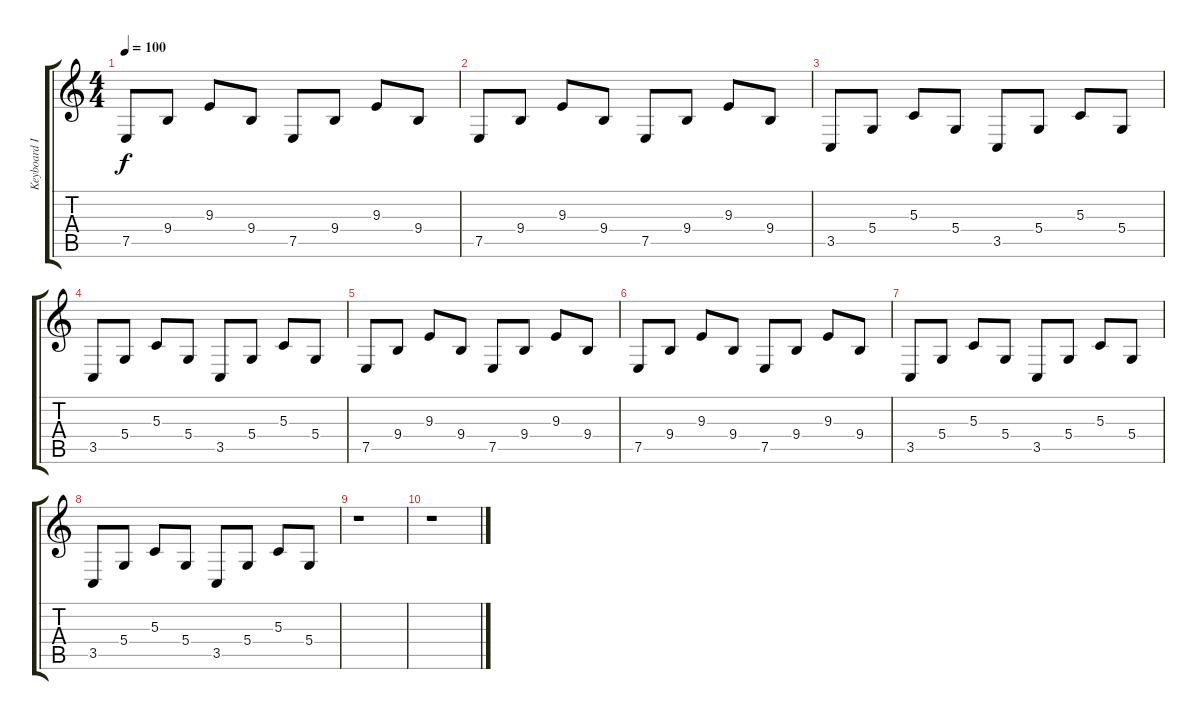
\track ("Keyboard II" "Keyboard I") {instrument pizzicatostrings}
\staff {score tabs}
\tuning (E4 B3 G3 D3 A2 E2) {hide}
\ts (4 4)
\tempo 100
\clef g2
\ks c
7.5.8{dy f} 9.4.8 9.3.8 9.4.8 7.5.8 9.4.8 9.3.8 9.4.8 |
7.5.8 9.4.8 9.3.8 9.4.8 7.5.8 9.4.8 9.3.8 9.4.8 |
3.5.8 5.4.8 5.3.8 5.4.8 3.5.8 5.4.8 5.3.8 5.4.8 |
3.5.8 5.4.8 5.3.8 5.4.8 3.5.8 5.4.8 5.3.8 5.4.8 |
7.5.8 9.4.8 9.3.8 9.4.8 7.5.8 9.4.8 9.3.8 9.4.8 |
7.5.8 9.4.8 9.3.8 9.4.8 7.5.8 9.4.8 9.3.8 9.4.8 |
3.5.8 5.4.8 5.3.8 5.4.8 3.5.8 5.4.8 5.3.8 5.4.8 |
3.5.8 5.4.8 5.3.8 5.4.8 3.5.8 5.4.8 5.3.8 5.4.8 |
r.1 |
r.1
